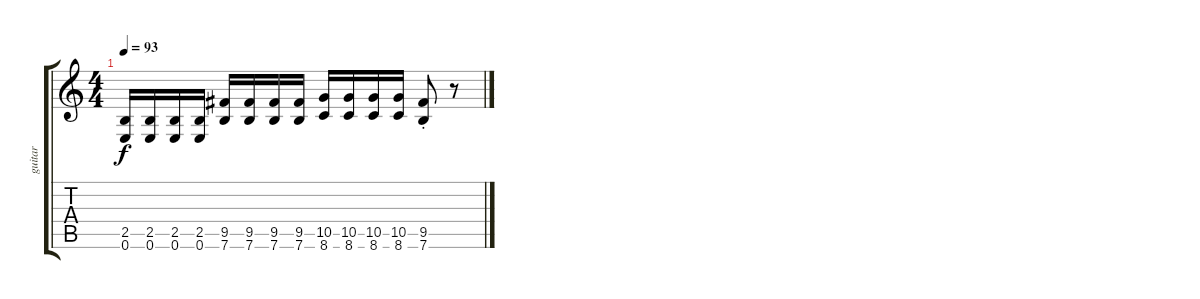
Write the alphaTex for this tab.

\track ("guitar" "guitar") {instrument distortionguitar}
\staff {score tabs}
\tuning (E4 B3 G3 D3 A2 E2) {hide}
\ts (4 4)
\tempo 93
\clef g2
\ks c
(2.5 0.6).16{dy f} (2.5 0.6).16 (2.5 0.6).16 (2.5 0.6).16 (9.5 7.6).16 (9.5 7.6).16 (9.5 7.6).16 (9.5 7.6).16 (10.5 8.6).16 (10.5 8.6).16 (10.5 8.6).16 (10.5 8.6).16 (9.5{st} 7.6{st}).8 r.8
